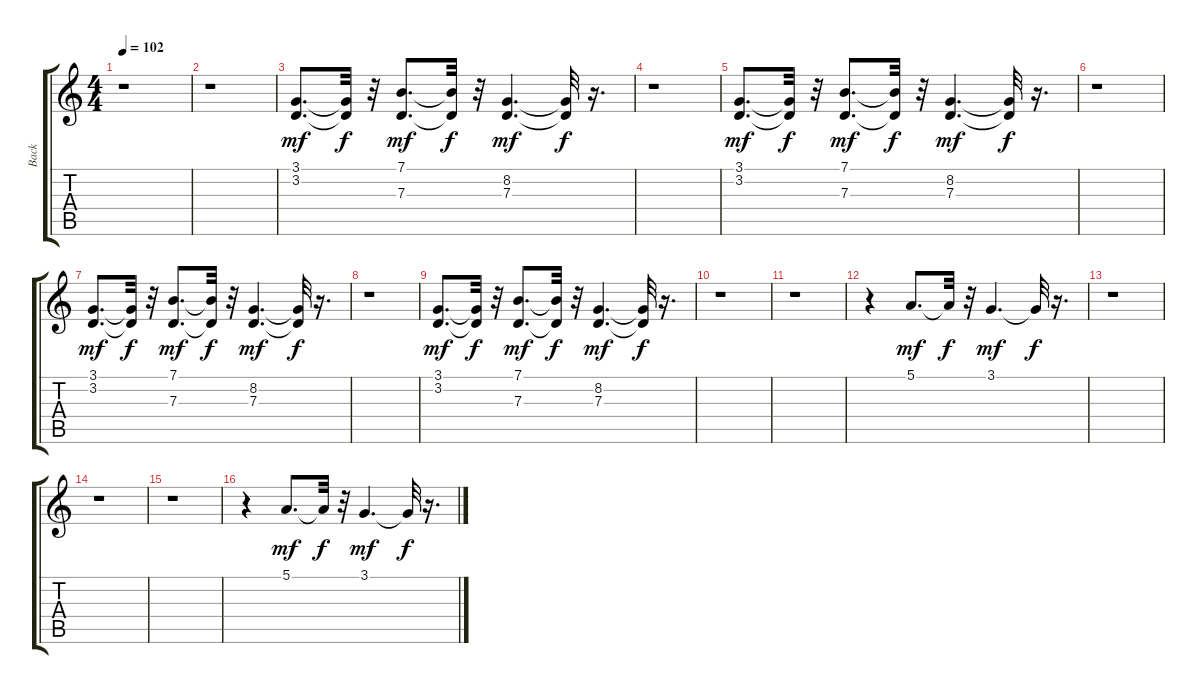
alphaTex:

\track ("Back" "Back") {instrument choiraahs}
\staff {score tabs}
\tuning (E4 B3 G3 D3 A2 E2) {hide}
\ts (4 4)
\tempo 102
\clef g2
\ks c
r.1{dy mf} |
r.1 |
(3.1 3.2).8{d} (3.1{t} 3.2{t}).32{dy f} r.32 (7.1 7.3).8{d dy mf} (7.1{t} 7.3{t}).32{dy f} r.32 (8.2 7.3).4{d dy mf} (8.2{t} 7.3{t}).32{dy f} r.16{d} |
r.1 |
(3.1 3.2).8{d dy mf} (3.1{t} 3.2{t}).32{dy f} r.32 (7.1 7.3).8{d dy mf} (7.1{t} 7.3{t}).32{dy f} r.32 (8.2 7.3).4{d dy mf} (8.2{t} 7.3{t}).32{dy f} r.16{d} |
r.1 |
(3.1 3.2).8{d dy mf} (3.1{t} 3.2{t}).32{dy f} r.32 (7.1 7.3).8{d dy mf} (7.1{t} 7.3{t}).32{dy f} r.32 (8.2 7.3).4{d dy mf} (8.2{t} 7.3{t}).32{dy f} r.16{d} |
r.1 |
(3.1 3.2).8{d dy mf} (3.1{t} 3.2{t}).32{dy f} r.32 (7.1 7.3).8{d dy mf} (7.1{t} 7.3{t}).32{dy f} r.32 (8.2 7.3).4{d dy mf} (8.2{t} 7.3{t}).32{dy f} r.16{d} |
r.1 |
r.1 |
r.4 5.1.8{d dy mf} 5.1{t}.32{dy f} r.32 3.1.4{d dy mf} 3.1{t}.32{dy f} r.16{d} |
r.1 |
r.1 |
r.1 |
r.4 5.1.8{d dy mf} 5.1{t}.32{dy f} r.32 3.1.4{d dy mf} 3.1{t}.32{dy f} r.16{d}
